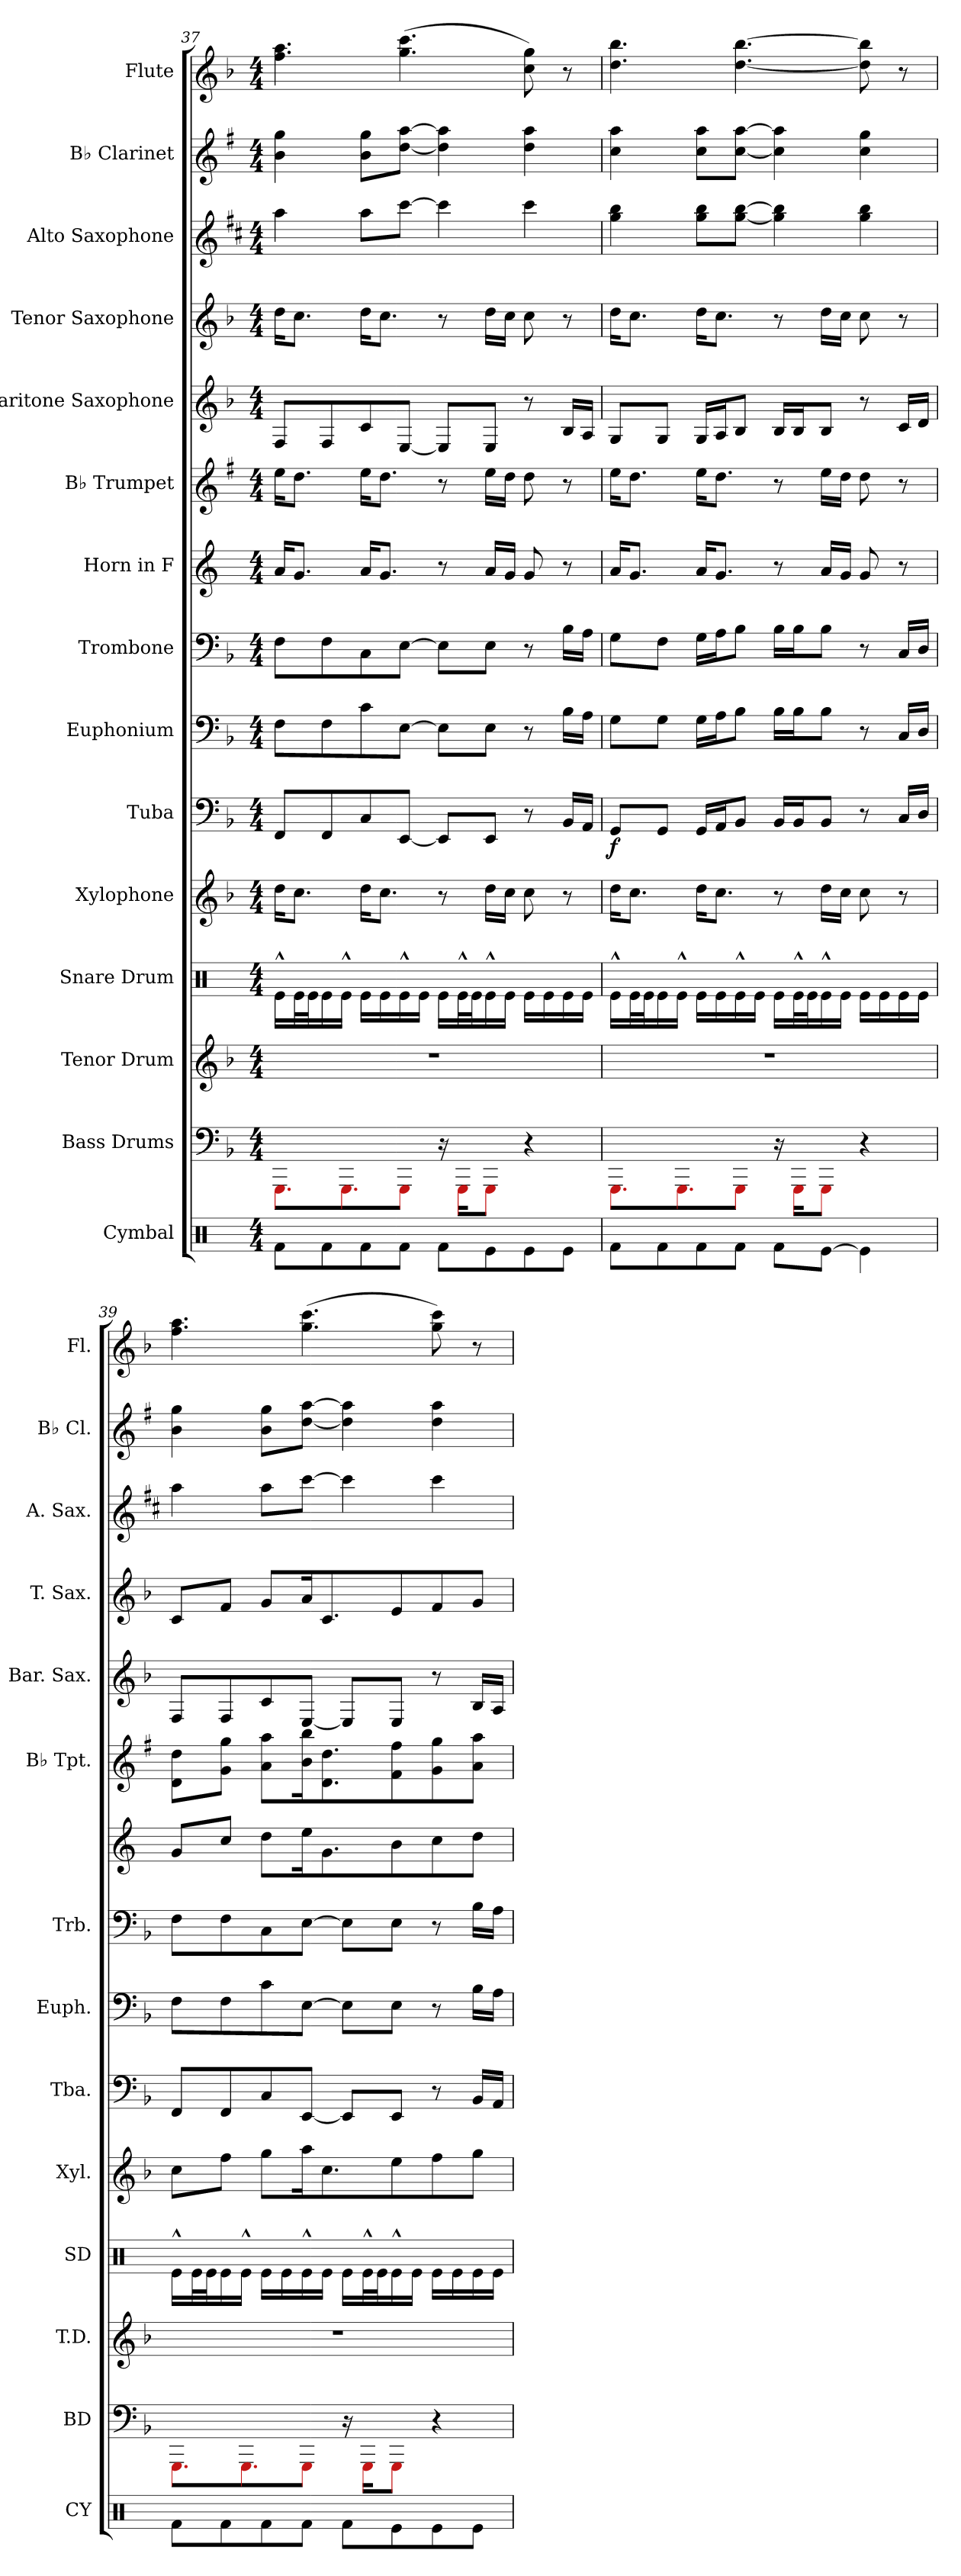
**kern	**kern	**kern	**kern	**kern	**kern	**dynam	**kern	**kern	**kern	**kern	**kern	**kern	**kern	**kern	**kern
*part15	*part14	*part13	*part12	*part11	*part10	*part10	*part9	*part8	*part7	*part6	*part5	*part4	*part3	*part2	*part1
*staff15	*staff14	*staff13	*staff12	*staff11	*staff10	*staff10	*staff9	*staff8	*staff7	*staff6	*staff5	*staff4	*staff3	*staff2	*staff1
*I"Cymbal	*I"Bass Drums	*I"Tenor Drum	*I"Snare Drum	*I"Xylophone	*I"Tuba	*	*I"Euphonium	*I"Trombone	*I"Horn in F	*I"B♭ Trumpet	*I"Baritone Saxophone	*I"Tenor Saxophone	*I"Alto Saxophone	*I"B♭ Clarinet	*I"Flute
*I'CY	*I'BD	*I'T.D.	*I'SD	*I'Xyl.	*I'Tba.	*	*I'Euph.	*I'Trb.	*	*I'B♭ Tpt.	*I'Bar. Sax.	*I'T. Sax.	*I'A. Sax.	*I'B♭ Cl.	*I'Fl.
!!LO:PB:g=z
*clefX	*clefF4	*clefG2	*clefX	*clefG2	*clefF4	*	*clefF4	*clefF4	*clefG2	*clefG2	*clefG2	*clefG2	*clefG2	*clefG2	*clefG2
*	*	*	*	*ITrd-7c-12	*	*	*	*	*ITrd4c7	*ITrd1c2	*ITrd12c21	*ITrd8c14	*ITrd5c9	*ITrd1c2	*
*k[]	*k[b-]	*k[b-]	*k[]	*k[b-]	*k[b-]	*	*k[b-]	*k[b-]	*k[b-]	*k[b-]	*k[b-]	*k[b-]	*k[b-]	*k[b-]	*k[b-]
*M4/4	*M4/4	*M4/4	*M4/4	*M4/4	*M4/4	*	*M4/4	*M4/4	*M4/4	*M4/4	*M4/4	*M4/4	*M4/4	*M4/4	*M4/4
=37	=37	=37	=37	=37	=37	=37	=37	=37	=37	=37	=37	=37	=37	=37	=37
8Rf\L	8.RE\L	1r	16Re^^\LL	16ddd\KL	8FF/L	.	8F\L	8F\L	16d/KL	16dd\KL	8FF/L	16d\KL	4cc\	4a\ 4ff\	4.ff\ 4.aa\
.	.	.	32Re\L	8.ccc\J	.	.	.	.	8.c/J	8.cc\J	.	8.c\J	.	.	.
.	.	.	32Re\J	.	.	.	.	.	.	.	.	.	.	.	.
8Rf\	.	.	16Re\	.	8FF/	.	8F\	8F\	.	.	8FF/	.	.	.	.
.	8.RE\	.	16Re^^\JJ	.	.	.	.	.	.	.	.	.	.	.	.
8Rf\	.	.	16Re\LL	16ddd\KL	8C/	.	8c\	8C\	16d/KL	16dd\KL	8C/	16d\KL	8cc\L	8a\ 8ff\L	.
.	.	.	16Re\	8.ccc\J	.	.	.	.	8.c/J	8.cc\J	.	8.c\J	.	.	.
8Rf\J	8RE\J	.	16Re^^\	.	[8EE/J	.	[8E\J	[8E\J	.	.	[8EE/J	.	[8ee\J	[8cc\ [8gg\J	(4.gg\ 4.ccc\
.	.	.	16Re\JJ	.	.	.	.	.	.	.	.	.	.	.	.
8Rf\L	16r	.	16Re\LL	8r	8EE/L]	.	8E\L]	8E\L]	8r	8r	8EE/L]	8r	4ee\]	4cc\] 4gg\]	.
.	16RE\KL	.	32Re^^\L	.	.	.	.	.	.	.	.	.	.	.	.
.	.	.	32Re\J	.	.	.	.	.	.	.	.	.	.	.	.
8Re\	8RE\J	.	16Re^^\	16ddd\LL	8EE/J	.	8E\J	8E\J	16d/LL	16dd\LL	8EE/J	16d\LL	.	.	.
.	.	.	16Re\JJ	16ccc\JJ	.	.	.	.	16c/JJ	16cc\JJ	.	16c\JJ	.	.	.
8Re\	4r	.	16Re\LL	8ccc\	8r	.	8r	8r	8c/	8cc\	8r	8c\	4ee\	4cc\ 4gg\	8cc\ 8gg\)
.	.	.	16Re\	.	.	.	.	.	.	.	.	.	.	.	.
8Re\J	.	.	16Re\	8r	16BB-/LL	.	16B-\LL	16B-\LL	8r	8r	16BB-/LL	8r	.	.	8r
.	.	.	16Re\JJ	.	16AA/JJ	.	16A\JJ	16A\JJ	.	.	16AA/JJ	.	.	.	.
=38	=38	=38	=38	=38	=38	=38	=38	=38	=38	=38	=38	=38	=38	=38	=38
!	!	!	!	!	!	!LO:DY:b	!	!	!	!	!	!	!	!	!
8Rf\L	8.RE\L	1r	16Re^^\LL	16ddd\KL	8GG/L	f	8G\L	8G\L	16d/KL	16dd\KL	8GG/L	16d\KL	4b-\ 4dd\	4b-\ 4gg\	4.dd\ 4.bb-\
.	.	.	32Re\L	8.ccc\J	.	.	.	.	8.c/J	8.cc\J	.	8.c\J	.	.	.
.	.	.	32Re\J	.	.	.	.	.	.	.	.	.	.	.	.
8Rf\	.	.	16Re\	.	8GG/J	.	8G\J	8F\J	.	.	8GG/J	.	.	.	.
.	8.RE\	.	16Re^^\JJ	.	.	.	.	.	.	.	.	.	.	.	.
8Rf\	.	.	16Re\LL	16ddd\KL	16GG/LL	.	16G\LL	16G\LL	16d/KL	16dd\KL	16GG/LL	16d\KL	8b-\ 8dd\L	8b-\ 8gg\L	.
.	.	.	16Re\	8.ccc\J	16AA/J	.	16A\J	16A\J	8.c/J	8.cc\J	16AA/J	8.c\J	.	.	.
8Rf\J	8RE\J	.	16Re^^\	.	8BB-/J	.	8B-\J	8B-\J	.	.	8BB-/J	.	[8b-\ [8dd\J	[8b-\ [8gg\J	[4.dd\ [4.bb-\
.	.	.	16Re\JJ	.	.	.	.	.	.	.	.	.	.	.	.
8Rf\L	16r	.	16Re\LL	8r	16BB-/LL	.	16B-\LL	16B-\LL	8r	8r	16BB-/LL	8r	4b-\] 4dd\]	4b-\] 4gg\]	.
.	16RE\KL	.	32Re^^\L	.	16BB-/J	.	16B-\J	16B-\J	.	.	16BB-/J	.	.	.	.
.	.	.	32Re\J	.	.	.	.	.	.	.	.	.	.	.	.
[8Re\J	8RE\J	.	16Re^^\	16ddd\LL	8BB-/J	.	8B-\J	8B-\J	16d/LL	16dd\LL	8BB-/J	16d\LL	.	.	.
.	.	.	16Re\JJ	16ccc\JJ	.	.	.	.	16c/JJ	16cc\JJ	.	16c\JJ	.	.	.
4Re\]	4r	.	16Re\LL	8ccc\	8r	.	8r	8r	8c/	8cc\	8r	8c\	4b-\ 4dd\	4b-\ 4ff\	8dd\] 8bb-\]
.	.	.	16Re\	.	.	.	.	.	.	.	.	.	.	.	.
.	.	.	16Re\	8r	16C/LL	.	16C/LL	16C/LL	8r	8r	16C/LL	8r	.	.	8r
.	.	.	16Re\JJ	.	16D/JJ	.	16D/JJ	16D/JJ	.	.	16D/JJ	.	.	.	.
=39	=39	=39	=39	=39	=39	=39	=39	=39	=39	=39	=39	=39	=39	=39	=39
8Rf\L	8.RE\L	1r	16Re^^\LL	8ccc\L	8FF/L	.	8F\L	8F\L	8c/L	8c\ 8cc\L	8FF/L	8C/L	4cc\	4a\ 4ff\	4.ff\ 4.aa\
.	.	.	32Re\L	.	.	.	.	.	.	.	.	.	.	.	.
.	.	.	32Re\J	.	.	.	.	.	.	.	.	.	.	.	.
8Rf\	.	.	16Re\	8fff\J	8FF/	.	8F\	8F\	8f/J	8f\ 8ff\J	8FF/	8F/J	.	.	.
.	8.RE\	.	16Re^^\JJ	.	.	.	.	.	.	.	.	.	.	.	.
8Rf\	.	.	16Re\LL	8ggg\L	8C/	.	8c\	8C\	8g\L	8g\ 8gg\L	8C/	8G/L	8cc\L	8a\ 8ff\L	.
.	.	.	16Re\	.	.	.	.	.	.	.	.	.	.	.	.
8Rf\J	8RE\J	.	16Re^^\	16aaa\K	[8EE/J	.	[8E\J	[8E\J	16a\K	16a\ 16aa\K	[8EE/J	16A/K	[8ee\J	[8cc\ [8gg\J	(4.gg\ 4.ccc\
.	.	.	16Re\JJ	8.ccc\	.	.	.	.	8.c\	8.c\ 8.cc\	.	8.C/	.	.	.
8Rf\L	16r	.	16Re\LL	.	8EE/L]	.	8E\L]	8E\L]	.	.	8EE/L]	.	4ee\]	4cc\] 4gg\]	.
.	16RE\KL	.	32Re^^\L	.	.	.	.	.	.	.	.	.	.	.	.
.	.	.	32Re\J	.	.	.	.	.	.	.	.	.	.	.	.
8Re\	8RE\J	.	16Re^^\	8eee\	8EE/J	.	8E\J	8E\J	8e\	8e\ 8ee\	8EE/J	8E/	.	.	.
.	.	.	16Re\JJ	.	.	.	.	.	.	.	.	.	.	.	.
8Re\	4r	.	16Re\LL	8fff\	8r	.	8r	8r	8f\	8f\ 8ff\	8r	8F/	4ee\	4cc\ 4gg\	8gg\ 8ccc\)
.	.	.	16Re\	.	.	.	.	.	.	.	.	.	.	.	.
8Re\J	.	.	16Re\	8ggg\J	16BB-/LL	.	16B-\LL	16B-\LL	8g\J	8g\ 8gg\J	16BB-/LL	8G/J	.	.	8r
.	.	.	16Re\JJ	.	16AA/JJ	.	16A\JJ	16A\JJ	.	.	16AA/JJ	.	.	.	.
=	=	=	=	=	=	=	=	=	=	=	=	=	=	=	=
*-	*-	*-	*-	*-	*-	*-	*-	*-	*-	*-	*-	*-	*-	*-	*-
